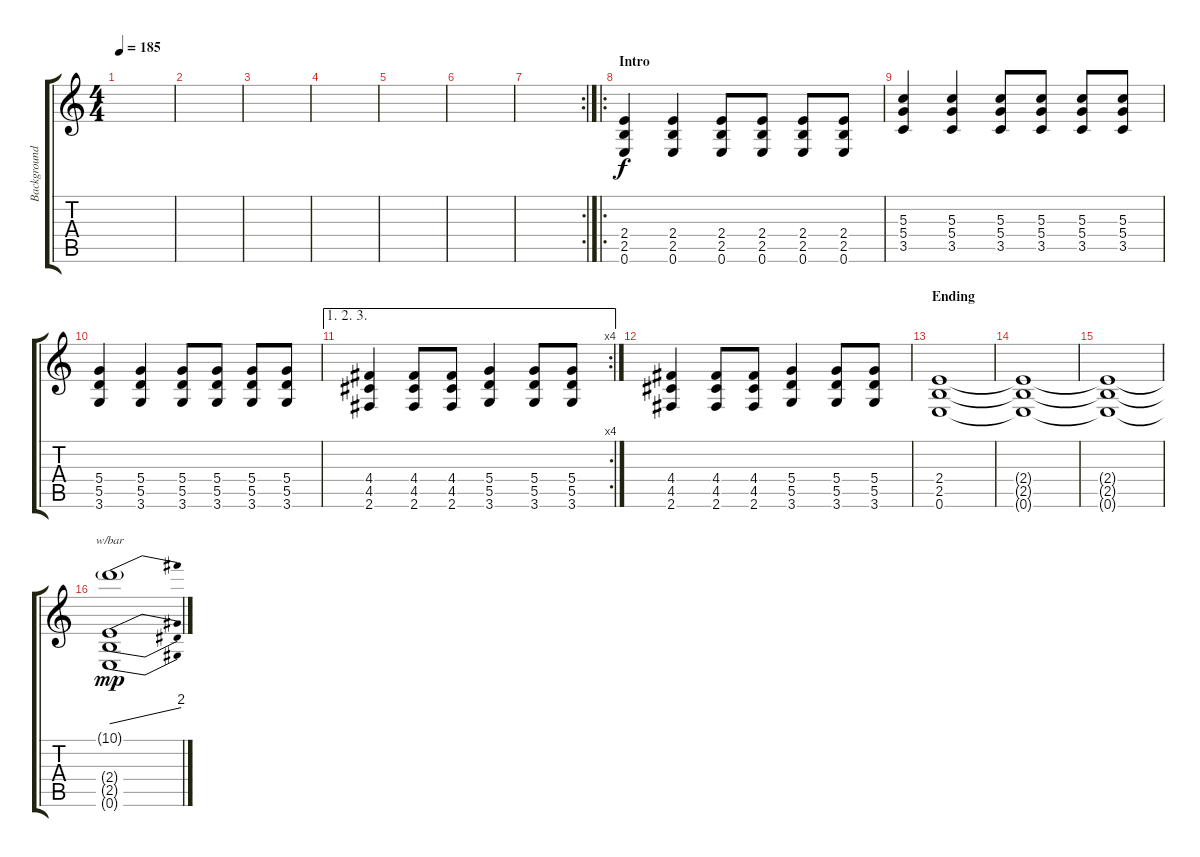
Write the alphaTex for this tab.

\track ("Background guitar" "Background") {instrument distortionguitar}
\staff {score tabs}
\tuning (E4 B3 G3 D3 A2 E2) {hide}
\ts (4 4)
\tempo 185
\clef g2
\ks c
|
|
|
|
|
|
\rc 2
|
\ro
\section ("" "Intro")
(2.4 2.5 0.6).4 (2.4 2.5 0.6).4 (2.4 2.5 0.6).8 (2.4 2.5 0.6).8 (2.4 2.5 0.6).8 (2.4 2.5 0.6).8 |
(5.3 5.4 3.5).4 (5.3 5.4 3.5).4 (5.3 5.4 3.5).8 (5.3 5.4 3.5).8 (5.3 5.4 3.5).8 (5.3 5.4 3.5).8 |
(5.4 5.5 3.6).4 (5.4 5.5 3.6).4 (5.4 5.5 3.6).8 (5.4 5.5 3.6).8 (5.4 5.5 3.6).8 (5.4 5.5 3.6).8 |
\ae (1 2 3)
\rc 4
(4.4 4.5 2.6).4 (4.4 4.5 2.6).8 (4.4 4.5 2.6).8 (5.4 5.5 3.6).4 (5.4 5.5 3.6).8 (5.4 5.5 3.6).8 |
(4.4 4.5 2.6).4 (4.4 4.5 2.6).8 (4.4 4.5 2.6).8 (5.4 5.5 3.6).4 (5.4 5.5 3.6).8 (5.4 5.5 3.6).8 |
\section ("" "Ending")
(2.4 2.5 0.6).1 |
(2.4{t} 2.5{t} 0.6{t}).1 |
(2.4{t} 2.5{t} 0.6{t}).1{volume 3} |
(10.1{g} 2.4{t} 2.5{t} 0.6{t}).1{tbe (dive default 0 0 60 8) dy mp}
